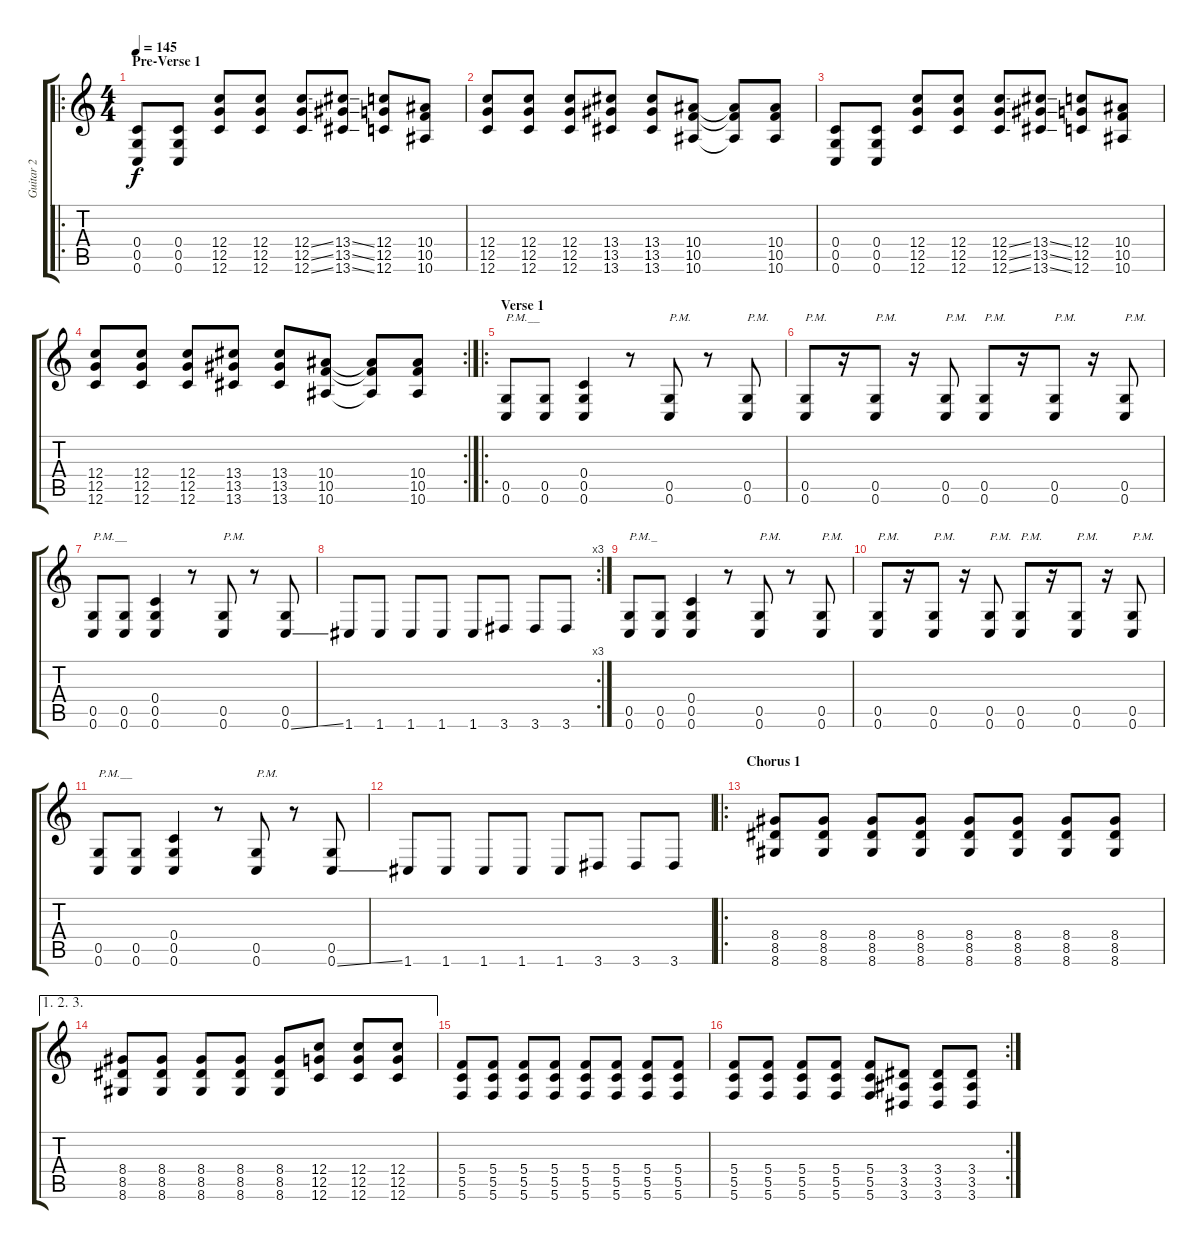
\track ("Guitar 2" "Guitar 2") {instrument distortionguitar}
\staff {score tabs}
\tuning (D4 A3 F3 C3 G2 C2) {hide}
\ro
\ts (4 4)
\section ("" "Pre-Verse 1")
\tempo 145
\clef g2
\ks c
(0.4 0.5 0.6).8{dy f} (0.4 0.5 0.6).8 (12.4 12.5 12.6).8 (12.4 12.5 12.6).8 (12.4{ss} 12.5{ss} 12.6{ss}).8 (13.4{ss} 13.5{ss} 13.6{ss}).8 (12.4 12.5 12.6).8 (10.4 10.5 10.6).8 |
(12.4 12.5 12.6).8 (12.4 12.5 12.6).8 (12.4 12.5 12.6).8 (13.4 13.5 13.6).8 (13.4 13.5 13.6).8 (10.4 10.5 10.6).8 (10.4{t} 10.5{t} 10.6{t}).8 (10.4 10.5 10.6).8 |
(0.4 0.5 0.6).8 (0.4 0.5 0.6).8 (12.4 12.5 12.6).8 (12.4 12.5 12.6).8 (12.4{ss} 12.5{ss} 12.6{ss}).8 (13.4{ss} 13.5{ss} 13.6{ss}).8 (12.4 12.5 12.6).8 (10.4 10.5 10.6).8 |
\rc 2
(12.4 12.5 12.6).8 (12.4 12.5 12.6).8 (12.4 12.5 12.6).8 (13.4 13.5 13.6).8 (13.4 13.5 13.6).8 (10.4 10.5 10.6).8 (10.4{t} 10.5{t} 10.6{t}).8 (10.4 10.5 10.6).8 |
\ro
\section ("" "Verse 1")
(0.5 0.6).8{txt "P.M.__"} (0.5 0.6).8 (0.4 0.5 0.6).4 r.8 (0.5 0.6).8{txt "P.M."} r.8 (0.5 0.6).8{txt "P.M."} |
(0.5 0.6).8{txt "P.M."} r.16 (0.5 0.6).8{txt "P.M."} r.16 (0.5 0.6).8{txt "P.M."} (0.5 0.6).8{txt "P.M."} r.16 (0.5 0.6).8{txt "P.M."} r.16 (0.5 0.6).8{txt "P.M."} |
(0.5 0.6).8{txt "P.M.__"} (0.5 0.6).8 (0.4 0.5 0.6).4 r.8 (0.5 0.6).8{txt "P.M."} r.8 (0.5 0.6{ss}).8 |
\rc 3
1.6.8 1.6.8 1.6.8 1.6.8 1.6.8 3.6.8 3.6.8 3.6.8 |
(0.5 0.6).8{txt "P.M._"} (0.5 0.6).8 (0.4 0.5 0.6).4 r.8 (0.5 0.6).8{txt "P.M."} r.8 (0.5 0.6).8{txt "P.M."} |
(0.5 0.6).8{txt "P.M."} r.16 (0.5 0.6).8{txt "P.M."} r.16 (0.5 0.6).8{txt "P.M."} (0.5 0.6).8{txt "P.M."} r.16 (0.5 0.6).8{txt "P.M."} r.16 (0.5 0.6).8{txt "P.M."} |
(0.5 0.6).8{txt "P.M.__"} (0.5 0.6).8 (0.4 0.5 0.6).4 r.8 (0.5 0.6).8{txt "P.M."} r.8 (0.5 0.6{ss}).8 |
1.6.8 1.6.8 1.6.8 1.6.8 1.6.8 3.6.8 3.6.8 3.6.8 |
\ro
\section ("" "Chorus 1")
(8.4 8.5 8.6).8 (8.4 8.5 8.6).8 (8.4 8.5 8.6).8 (8.4 8.5 8.6).8 (8.4 8.5 8.6).8 (8.4 8.5 8.6).8 (8.4 8.5 8.6).8 (8.4 8.5 8.6).8 |
\ae (1 2 3)
(8.4 8.5 8.6).8 (8.4 8.5 8.6).8 (8.4 8.5 8.6).8 (8.4 8.5 8.6).8 (8.4 8.5 8.6).8 (12.4 12.5 12.6).8 (12.4 12.5 12.6).8 (12.4 12.5 12.6).8 |
(5.4 5.5 5.6).8 (5.4 5.5 5.6).8 (5.4 5.5 5.6).8 (5.4 5.5 5.6).8 (5.4 5.5 5.6).8 (5.4 5.5 5.6).8 (5.4 5.5 5.6).8 (5.4 5.5 5.6).8 |
\rc 2
(5.4 5.5 5.6).8 (5.4 5.5 5.6).8 (5.4 5.5 5.6).8 (5.4 5.5 5.6).8 (5.4 5.5 5.6).8 (3.4 3.5 3.6).8 (3.4 3.5 3.6).8 (3.4 3.5 3.6).8
